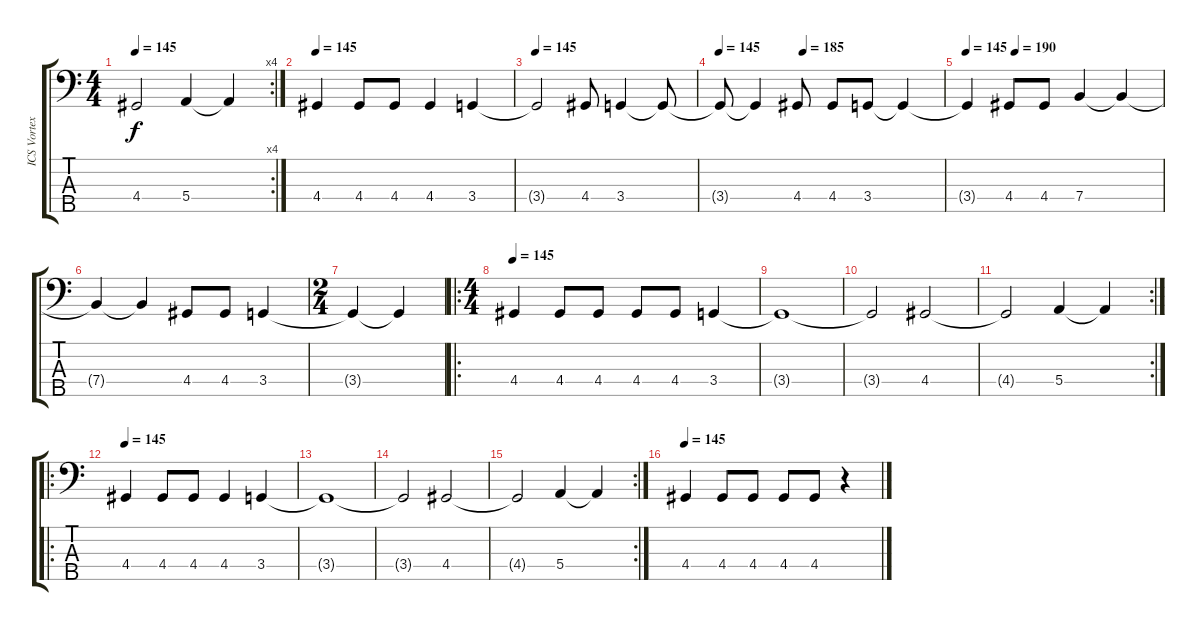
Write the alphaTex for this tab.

\track ("ICS Vortex" "ICS Vortex") {instrument electricbassfinger}
\staff {score tabs}
\tuning (G2 D2 A1 E1 B0) {hide}
\rc 4
\ts (4 4)
\tempo 145
\clef f4
\ks c
4.4{t}.2{dy f} 5.4.4 5.4{t}.4 |
\tempo 145
4.4.4 4.4.8 4.4.8 4.4.4 3.4.4 |
\tempo 145
3.4{t}.2 4.4.8 3.4.4 3.4{t}.8 |
\tempo 145
\tempo (185 0.375)
3.4{t}.8 3.4{t}.4 4.4.8 4.4.8 3.4.8 3.4{t}.4 |
\tempo 145
\tempo (190 0.25)
3.4{t}.4 4.4.8 4.4.8 7.4.4 7.4{t}.4 |
7.4{t}.4 7.4{t}.4 4.4.8 4.4.8 3.4.4 |
\ts (2 4)
3.4{t}.4 3.4{t}.4 |
\ro
\ts (4 4)
\tempo 145
4.4.4 4.4.8 4.4.8 4.4.8 4.4.8 3.4.4 |
3.4{t}.1 |
3.4{t}.2 4.4.2 |
\rc 2
4.4{t}.2 5.4.4 5.4{t}.4 |
\ro
\tempo 145
4.4.4 4.4.8 4.4.8 4.4.4 3.4.4 |
3.4{t}.1 |
3.4{t}.2 4.4.2 |
\rc 2
4.4{t}.2 5.4.4 5.4{t}.4 |
\tempo 145
4.4.4 4.4.8 4.4.8 4.4.8 4.4.8 r.4
